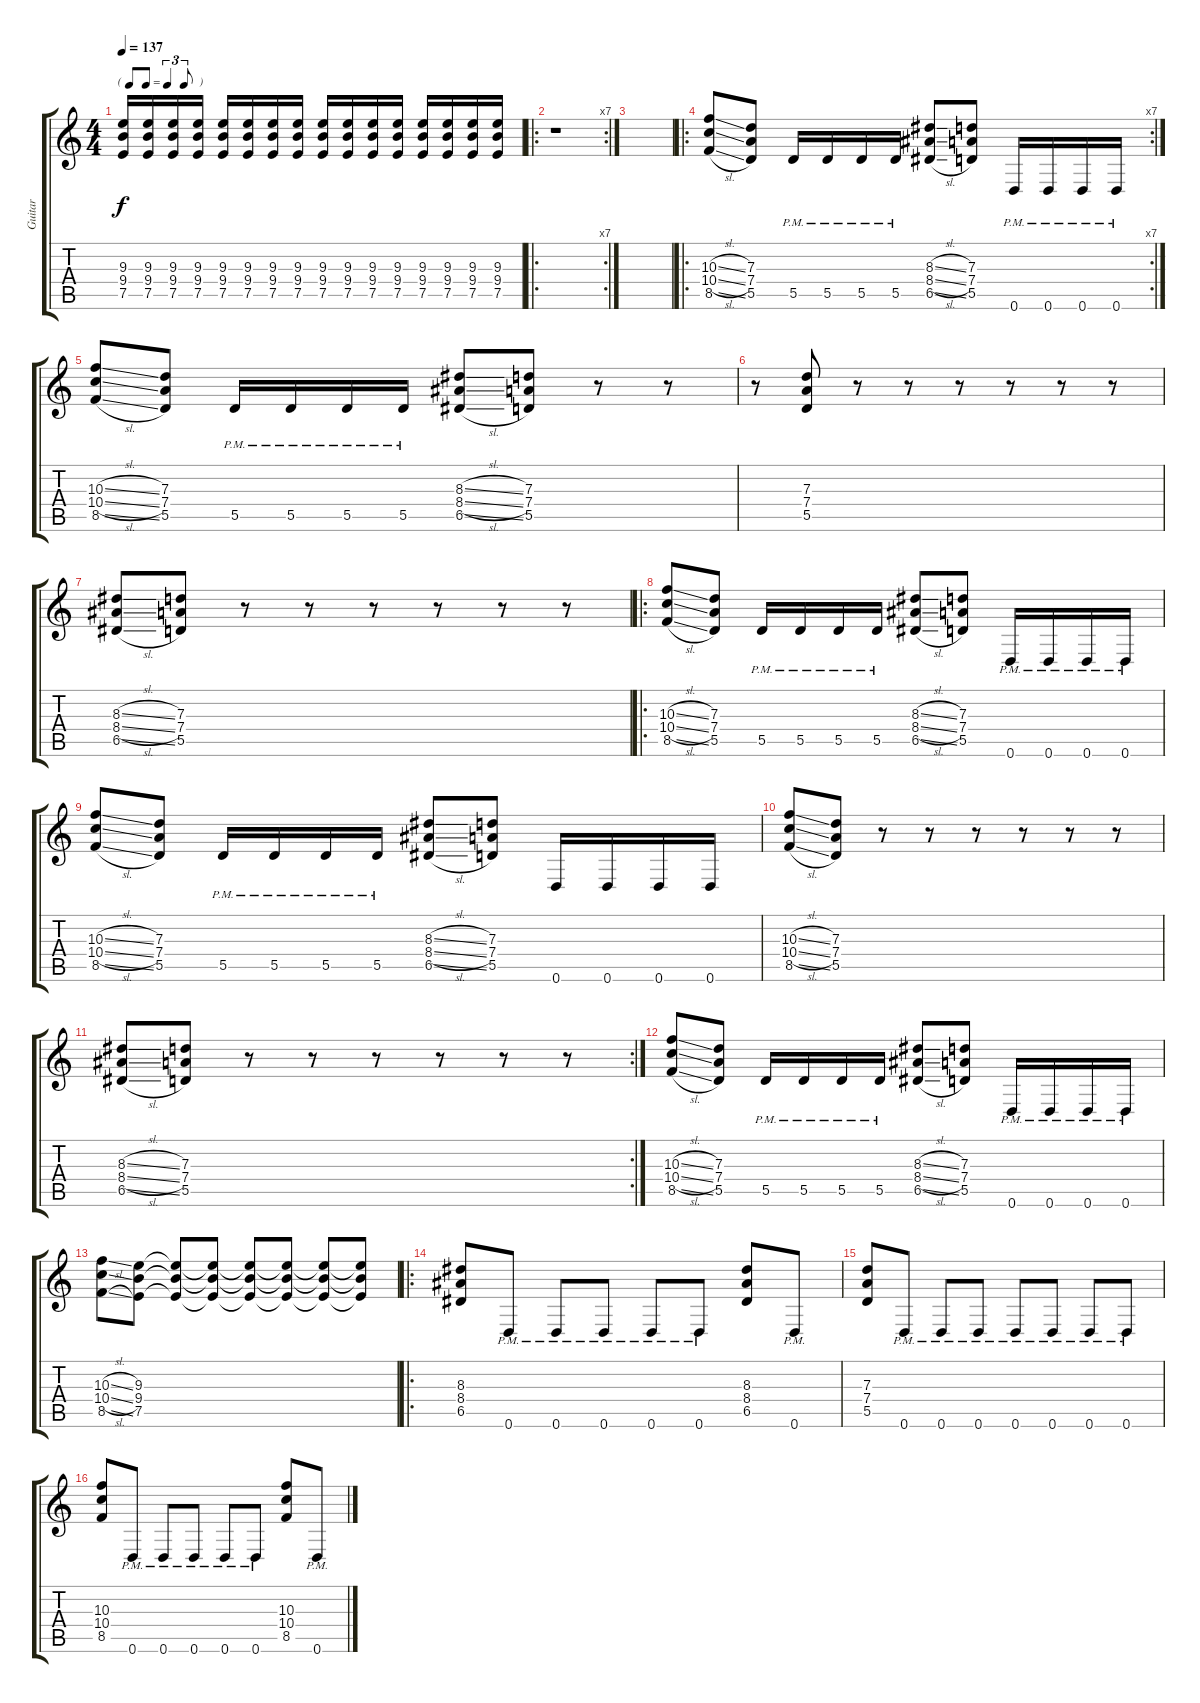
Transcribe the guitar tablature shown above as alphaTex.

\track ("Guitar" "Guitar") {instrument distortionguitar}
\staff {score tabs}
\tuning (E4 B3 G3 D3 A2 D2) {hide}
\ts (4 4)
\tf triplet8th
\tempo 137
\clef g2
\ks c
(9.3 9.4 7.5).16{dy f} (9.3 9.4 7.5).16 (9.3 9.4 7.5).16 (9.3 9.4 7.5).16 (9.3 9.4 7.5).16 (9.3 9.4 7.5).16 (9.3 9.4 7.5).16 (9.3 9.4 7.5).16 (9.3 9.4 7.5).16 (9.3 9.4 7.5).16 (9.3 9.4 7.5).16 (9.3 9.4 7.5).16 (9.3 9.4 7.5).16 (9.3 9.4 7.5).16 (9.3 9.4 7.5).16 (9.3 9.4 7.5).16 |
\ro
\rc 7
r.1 |
|
\ro
\rc 7
(10.3{sl} 10.4{sl} 8.5{sl}).8 (7.3 7.4 5.5).8 5.5{pm}.16 5.5{pm}.16 5.5{pm}.16 5.5{pm}.16 (8.3{sl} 8.4{sl} 6.5{sl}).8 (7.3 7.4 5.5).8 0.6{pm}.16 0.6{pm}.16 0.6{pm}.16 0.6{pm}.16 |
(10.3{sl} 10.4{sl} 8.5{sl}).8 (7.3 7.4 5.5).8 5.5{pm}.16 5.5{pm}.16 5.5{pm}.16 5.5{pm}.16 (8.3{sl} 8.4{sl} 6.5{sl}).8 (7.3 7.4 5.5).8 r.8 r.8 |
r.8 (7.3 7.4 5.5).8 r.8 r.8 r.8 r.8 r.8 r.8 |
(8.3{sl} 8.4{sl} 6.5{sl}).8 (7.3 7.4 5.5).8 r.8 r.8 r.8 r.8 r.8 r.8 |
\ro
(10.3{sl} 10.4{sl} 8.5{sl}).8 (7.3 7.4 5.5).8 5.5{pm}.16 5.5{pm}.16 5.5{pm}.16 5.5{pm}.16 (8.3{sl} 8.4{sl} 6.5{sl}).8 (7.3 7.4 5.5).8 0.6{pm}.16 0.6{pm}.16 0.6{pm}.16 0.6{pm}.16 |
(10.3{sl} 10.4{sl} 8.5{sl}).8 (7.3 7.4 5.5).8 5.5{pm}.16 5.5{pm}.16 5.5{pm}.16 5.5{pm}.16 (8.3{sl} 8.4{sl} 6.5{sl}).8 (7.3 7.4 5.5).8 0.6.16 0.6.16 0.6.16 0.6.16 |
(10.3{sl} 10.4{sl} 8.5{sl}).8 (7.3 7.4 5.5).8 r.8 r.8 r.8 r.8 r.8 r.8 |
\rc 2
(8.3{sl} 8.4{sl} 6.5{sl}).8 (7.3 7.4 5.5).8 r.8 r.8 r.8 r.8 r.8 r.8 |
(10.3{sl} 10.4{sl} 8.5{sl}).8 (7.3 7.4 5.5).8 5.5{pm}.16 5.5{pm}.16 5.5{pm}.16 5.5{pm}.16 (8.3{sl} 8.4{sl} 6.5{sl}).8 (7.3 7.4 5.5).8 0.6{pm}.16 0.6{pm}.16 0.6{pm}.16 0.6{pm}.16 |
(10.3{sl} 10.4{sl} 8.5{sl}).8 (9.3 9.4 7.5).8 (9.3{t} 9.4{t} 7.5{t}).8 (9.3{t} 9.4{t} 7.5{t}).8 (9.3{t} 9.4{t} 7.5{t}).8 (9.3{t} 9.4{t} 7.5{t}).8 (9.3{t} 9.4{t} 7.5{t}).8 (9.3{t} 9.4{t} 7.5{t}).8 |
\ro
(8.3 8.4 6.5).8 0.6{pm}.8 0.6{pm}.8 0.6{pm}.8 0.6{pm}.8 0.6{pm}.8 (8.3 8.4 6.5).8 0.6{pm}.8 |
(7.3 7.4 5.5).8 0.6{pm}.8 0.6{pm}.8 0.6{pm}.8 0.6{pm}.8 0.6{pm}.8 0.6{pm}.8 0.6{pm}.8 |
(10.3 10.4 8.5).8 0.6{pm}.8 0.6{pm}.8 0.6{pm}.8 0.6{pm}.8 0.6{pm}.8 (10.3 10.4 8.5).8 0.6{pm}.8
